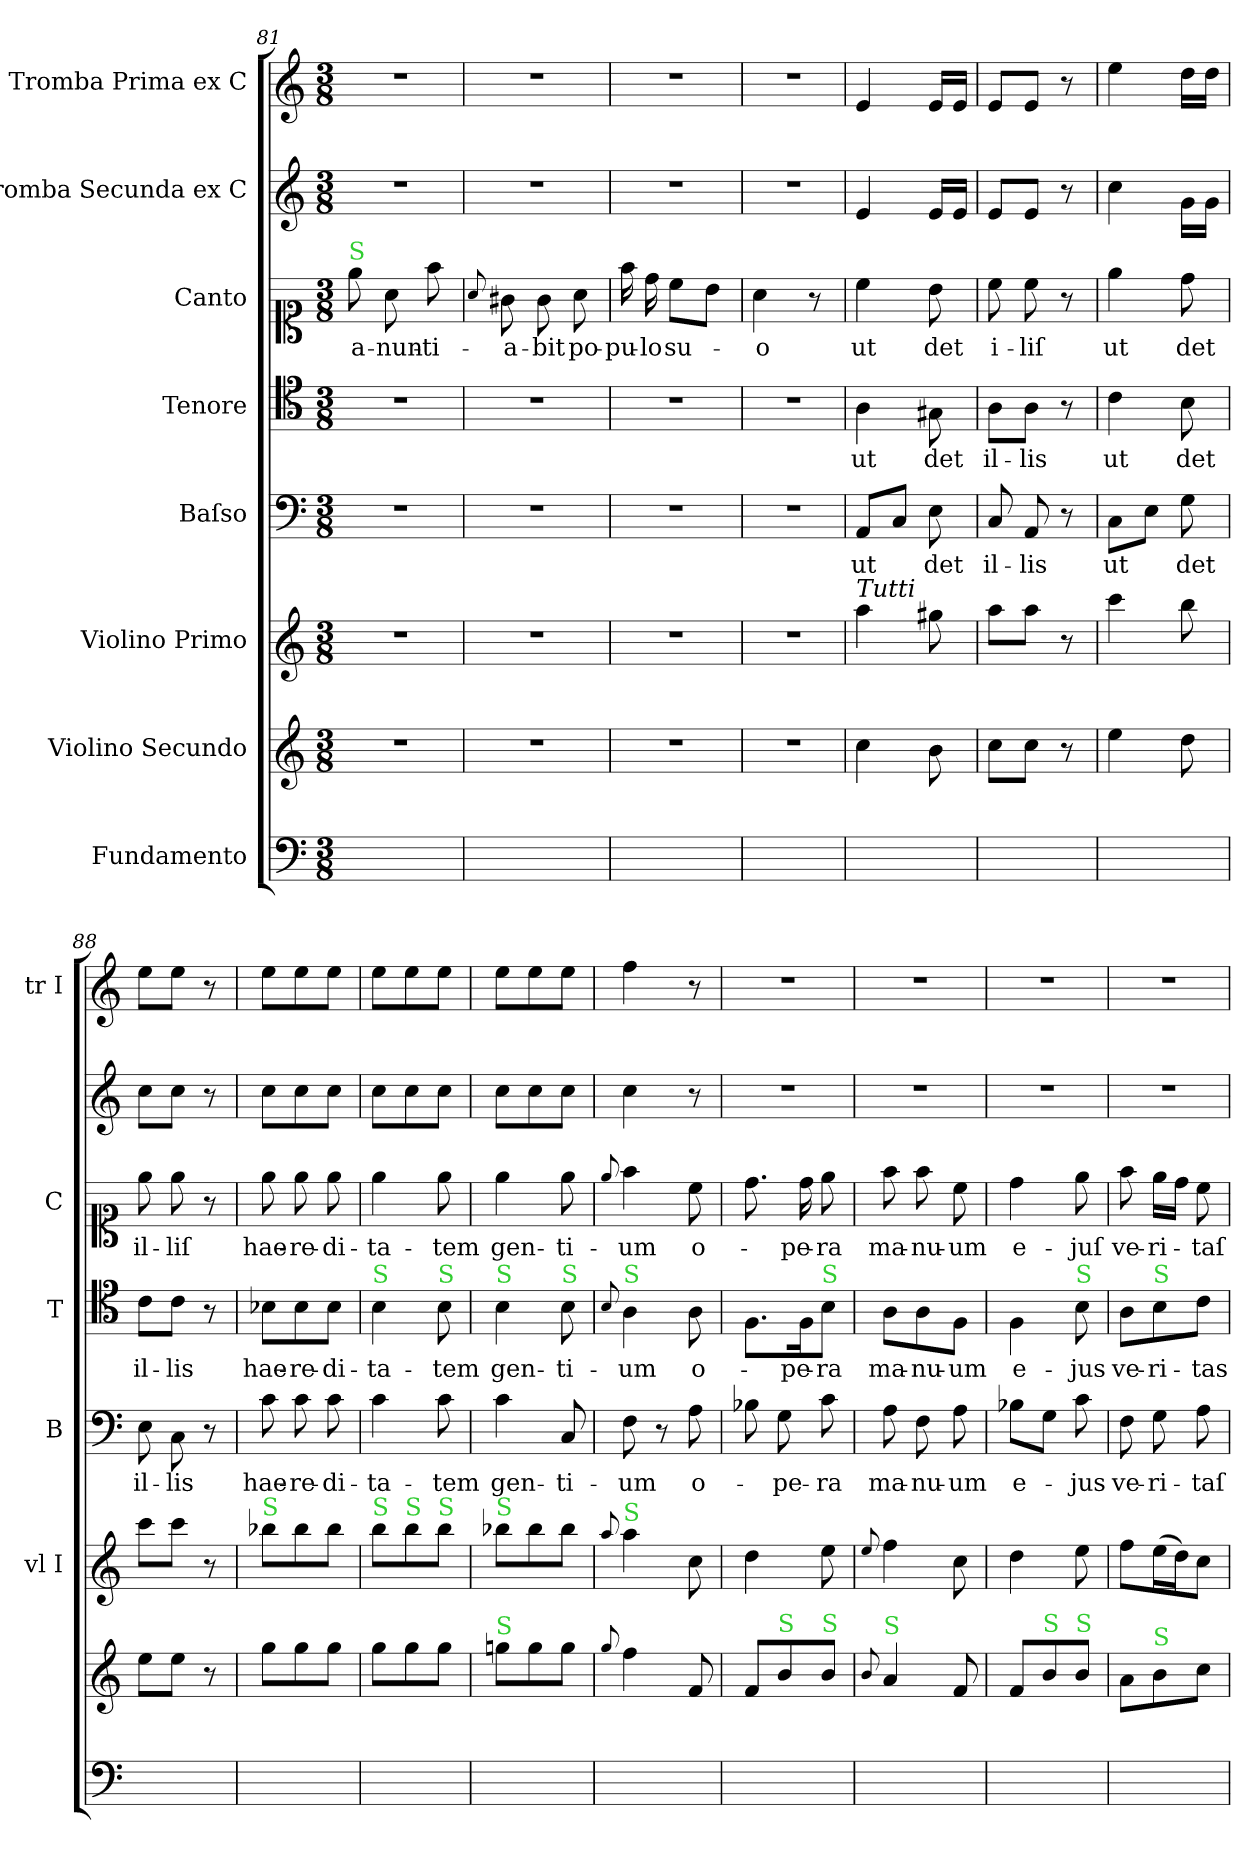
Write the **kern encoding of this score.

**kern	**kern	**kern	**kern	**text	**kern	**text	**kern	**text	**kern	**kern
*part8	*part7	*part6	*part5	*part5	*part4	*part4	*part3	*part3	*part2	*part1
*staff8	*staff7	*staff6	*staff5	*staff5	*staff4	*staff4	*staff3	*staff3	*staff2	*staff1
*I"Fundamento	*I"Violino Secundo	*I"Violino Primo	*I"Baſso	*	*I"Tenore	*	*I"Canto	*	*I"Tromba Secunda ex C	*I"Tromba Prima ex C
*	*	*I'vl I	*I'B	*	*I'T	*	*I'C	*	*	*I'tr I
*clefF4	*clefG2	*clefG2	*clefF4	*	*clefC4	*	*clefC1	*	*clefG2	*clefG2
*k[]	*k[]	*k[]	*k[]	*	*k[]	*	*k[]	*	*k[]	*k[]
*M3/8	*M3/8	*M3/8	*M3/8	*	*M3/8	*	*M3/8	*	*M3/8	*M3/8
=81	=81	=81	=81	=81	=81	=81	=81	=81	=81	=81
!	!	!	!	!	!	!	!LO:TX:a:color=limegreen:t=S	!	!	!
4.ryy	4.r	4.r	4.r	.	4.r	.	8ee\	a-	4.r	4.r
.	.	.	.	.	.	.	8a\	-nun-	.	.
.	.	.	.	.	.	.	8ff\	-ti-	.	.
=82	=82	=82	=82	=82	=82	=82	=82	=82	=82	=82
.	.	.	.	.	.	.	8qqa/	.	.	.
4.ryy	4.r	4.r	4.r	.	4.r	.	8g#X\	-a-	4.r	4.r
.	.	.	.	.	.	.	8g#\	-bit	.	.
.	.	.	.	.	.	.	8a\	po-	.	.
=83	=83	=83	=83	=83	=83	=83	=83	=83	=83	=83
4.ryy	4.r	4.r	4.r	.	4.r	.	16ff\	-pu-	4.r	4.r
.	.	.	.	.	.	.	16dd\	-lo	.	.
.	.	.	.	.	.	.	8cc\L	su-	.	.
.	.	.	.	.	.	.	8b\J	.	.	.
=84	=84	=84	=84	=84	=84	=84	=84	=84	=84	=84
4.ryy	4.r	4.r	4.r	.	4.r	.	4a\	-o	4.r	4.r
.	.	.	.	.	.	.	8r	.	.	.
=85	=85	=85	=85	=85	=85	=85	=85	=85	=85	=85
!	!	!LO:TX:a:i:t=Tutti	!	!	!	!	!	!	!	!
4.ryy	4cc\	4aa\	8AA/L	ut	4A\	ut	4cc\	ut	4e/	4e/
.	.	.	8C/J	.	.	.	.	.	.	.
.	8b\	8gg#X\	8E\	det	8G#X\	det	8b\	det	16e/LL	16e/LL
.	.	.	.	.	.	.	.	.	16e/JJ	16e/JJ
=86	=86	=86	=86	=86	=86	=86	=86	=86	=86	=86
4.ryy	8cc\L	8aa\L	8C/	il-	8A\L	il-	8cc\	i-	8e/L	8e/L
.	8cc\J	8aa\J	8AA/	-lis	8A\J	-lis	8cc\	-liſ	8e/J	8e/J
.	8r	8r	8r	.	8r	.	8r	.	8r	8r
=87	=87	=87	=87	=87	=87	=87	=87	=87	=87	=87
4.ryy	4ee\	4ccc\	8C\L	ut	4c\	ut	4ee\	ut	4cc\	4ee\
.	.	.	8E\J	.	.	.	.	.	.	.
.	8dd\	8bb\	8G\	det	8B\	det	8dd\	det	16g\LL	16dd\LL
.	.	.	.	.	.	.	.	.	16g\JJ	16dd\JJ
=88	=88	=88	=88	=88	=88	=88	=88	=88	=88	=88
4.ryy	8ee\L	8ccc\L	8E\	il-	8c\L	il-	8ee\	il-	8cc\L	8ee\L
.	8ee\J	8ccc\J	8C\	-lis	8c\J	-lis	8ee\	-liſ	8cc\J	8ee\J
.	8r	8r	8r	.	8r	.	8r	.	8r	8r
=89	=89	=89	=89	=89	=89	=89	=89	=89	=89	=89
!	!	!LO:TX:a:color=limegreen:t=S	!	!	!	!	!	!	!	!
4.ryy	8gg\L	8bb-X\L	8c\	hae-	8B-X\L	hae-	8ee\	hae-	8cc\L	8ee\L
.	8gg\	8bb-\	8c\	-re-	8B-\	-re-	8ee\	-re-	8cc\	8ee\
.	8gg\J	8bb-\J	8c\	-di-	8B-\J	-di-	8ee\	-di-	8cc\J	8ee\J
=90	=90	=90	=90	=90	=90	=90	=90	=90	=90	=90
!	!	!	!	!	!LO:TX:a:color=limegreen:t=S	!	!	!	!	!
!	!	!LO:TX:a:color=limegreen:t=S	!	!	!	!	!	!	!	!
4.ryy	8gg\L	8bb\L	4c\	-ta-	4B\	-ta-	4ee\	-ta-	8cc\L	8ee\L
!	!	!LO:TX:a:color=limegreen:t=S	!	!	!	!	!	!	!	!
.	8gg\	8bb\	.	.	.	.	.	.	8cc\	8ee\
!	!	!	!	!	!LO:TX:a:color=limegreen:t=S	!	!	!	!	!
!	!	!LO:TX:a:color=limegreen:t=S	!	!	!	!	!	!	!	!
.	8gg\J	8bb\J	8c\	-tem	8B\	-tem	8ee\	-tem	8cc\J	8ee\J
=91	=91	=91	=91	=91	=91	=91	=91	=91	=91	=91
!	!	!	!	!	!LO:TX:a:color=limegreen:t=S	!	!	!	!	!
!	!	!LO:TX:a:color=limegreen:t=S	!	!	!	!	!	!	!	!
!	!LO:TX:a:color=limegreen:t=S	!	!	!	!	!	!	!	!	!
4.ryy	8ggn\L	8bb-X\L	4c\	gen-	4B\	gen-	4ee\	gen-	8cc\L	8ee\L
.	8gg\	8bb-\	.	.	.	.	.	.	8cc\	8ee\
!	!	!	!	!	!LO:TX:a:color=limegreen:t=S	!	!	!	!	!
.	8gg\J	8bb-\J	8C/	-ti-	8B\	-ti-	8ee\	-ti-	8cc\J	8ee\J
=92	=92	=92	=92	=92	=92	=92	=92	=92	=92	=92
.	8qqgg/	8qqaa/	.	.	8qqB/	.	8qqee/	.	.	.
!	!	!	!	!	!LO:TX:a:color=limegreen:t=S	!	!	!	!	!
!	!	!LO:TX:a:color=limegreen:t=S	!	!	!	!	!	!	!	!
4.ryy	4ff\	4aa\	8F\	-um	4A\	-um	4ff\	-um	4cc\	4ff\
.	.	.	8r	.	.	.	.	.	.	.
.	8f/	8cc\	8A\	o-	8A\	o-	8cc\	o-	8r	8r
=93	=93	=93	=93	=93	=93	=93	=93	=93	=93	=93
4.ryy	8f/L	4dd\	8B-X\	.	8.F\L	.	8.dd\	.	4.r	4.r
!	!LO:TX:a:color=limegreen:t=S	!	!	!	!	!	!	!	!	!
.	8b/	.	8G\	-pe-	.	.	.	.	.	.
.	.	.	.	.	16F\K	-pe-	16dd\	-pe-	.	.
!	!	!	!	!	!LO:TX:a:color=limegreen:t=S	!	!	!	!	!
!	!LO:TX:a:color=limegreen:t=S	!	!	!	!	!	!	!	!	!
.	8b/J	8ee\	8c\	-ra	8B\J	-ra	8ee\	-ra	.	.
=94	=94	=94	=94	=94	=94	=94	=94	=94	=94	=94
.	8qqb/	8qqee/	.	.	.	.	.	.	.	.
!	!LO:TX:a:color=limegreen:t=S	!	!	!	!	!	!	!	!	!
4.ryy	4a/	4ff\	8A\	ma-	8A\L	ma-	8ff\	ma-	4.r	4.r
.	.	.	8F\	-nu-	8A\	-nu-	8ff\	-nu-	.	.
.	8f/	8cc\	8A\	-um	8F\J	-um	8cc\	-um	.	.
=95	=95	=95	=95	=95	=95	=95	=95	=95	=95	=95
4.ryy	8f/L	4dd\	8B-X\L	e-	4F\	e-	4dd\	e-	4.r	4.r
!	!LO:TX:a:color=limegreen:t=S	!	!	!	!	!	!	!	!	!
.	8b/	.	8G\J	.	.	.	.	.	.	.
!	!	!	!	!	!LO:TX:a:color=limegreen:t=S	!	!	!	!	!
!	!LO:TX:a:color=limegreen:t=S	!	!	!	!	!	!	!	!	!
.	8b/J	8ee\	8c\	-jus	8B\	-jus	8ee\	-juſ	.	.
=96	=96	=96	=96	=96	=96	=96	=96	=96	=96	=96
4.ryy	8a\L	8ff\L	8F\	ve-	8A\L	ve-	8ff\	ve-	4.r	4.r
!	!	!	!	!	!LO:TX:a:color=limegreen:t=S	!	!	!	!	!
!	!LO:TX:a:color=limegreen:t=S	!	!	!	!	!	!	!	!	!
.	8b\	(16ee\L	8G\	-ri-	8B\	-ri-	16ee\LL	-ri-	.	.
.	.	16dd\J)	.	.	.	.	16dd\JJ	.	.	.
.	8cc\J	8cc\J	8A\	-taſ	8c\J	-tas	8cc\	-taſ	.	.
=	=	=	=	=	=	=	=	=	=	=
*-	*-	*-	*-	*-	*-	*-	*-	*-	*-	*-
